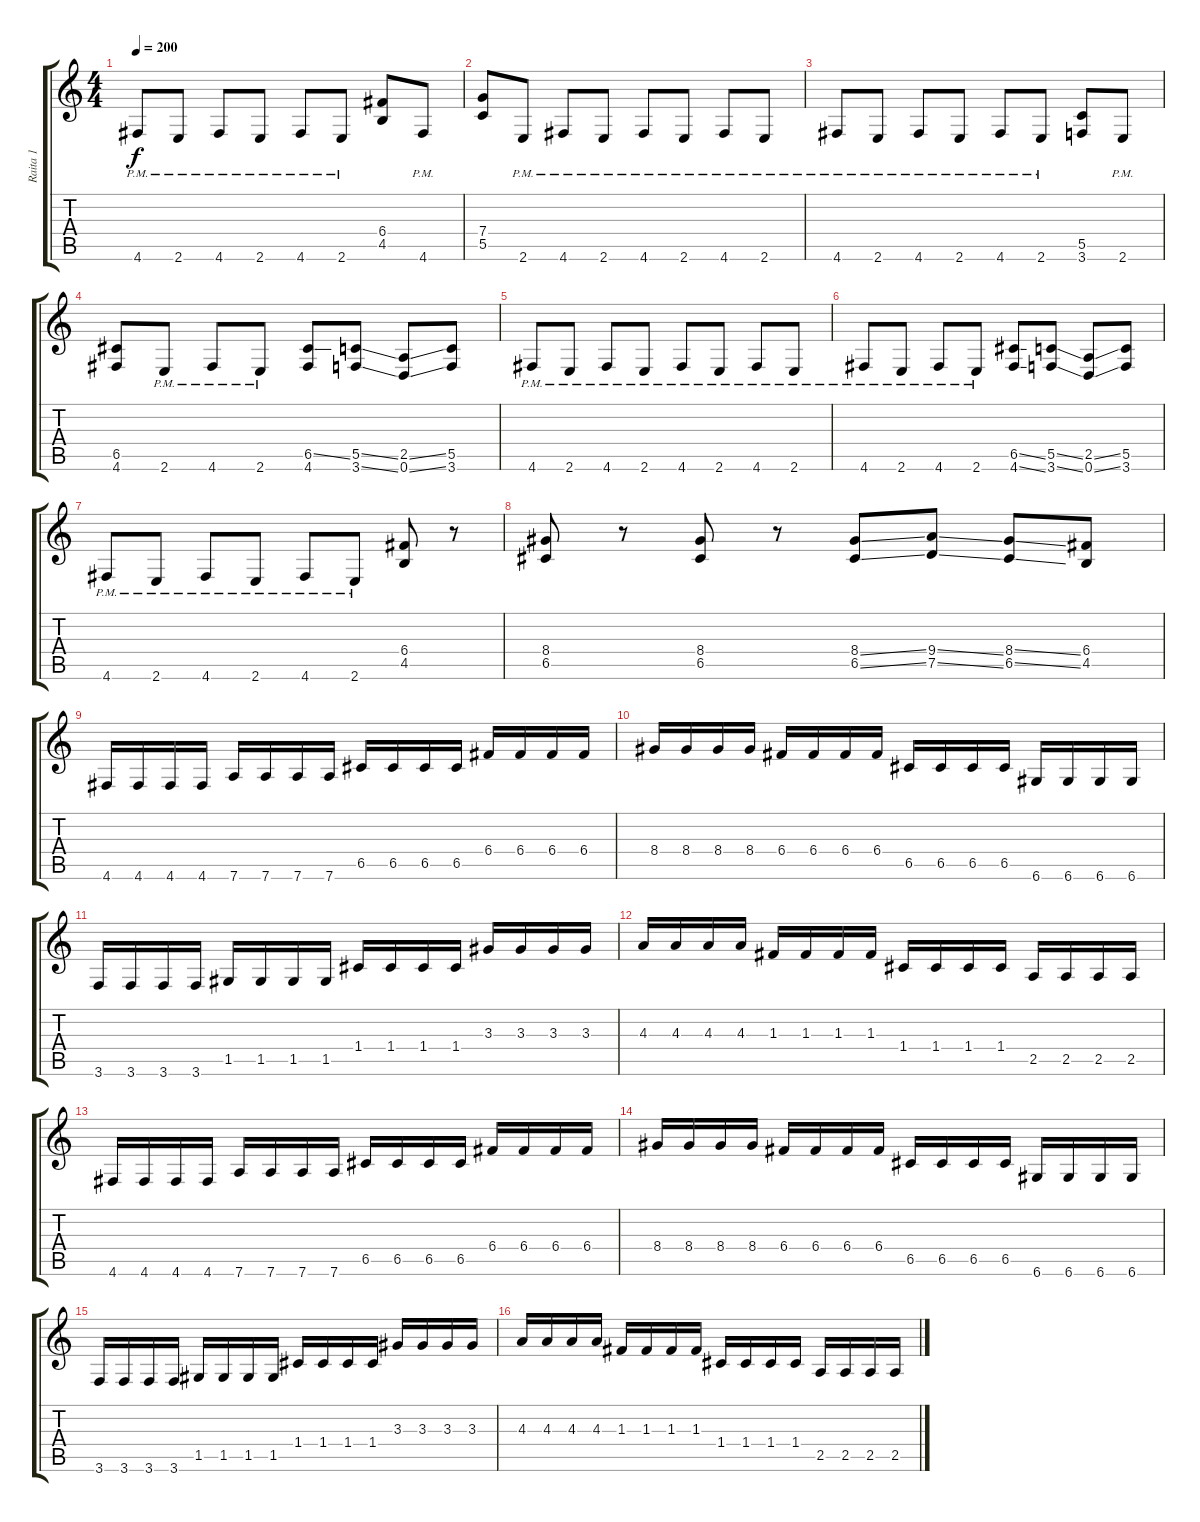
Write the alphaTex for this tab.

\track ("Raita 1" "Raita 1") {instrument distortionguitar}
\staff {score tabs}
\tuning (D4 A3 F3 C3 G2 D2) {hide}
\ts (4 4)
\tempo 200
\clef g2
\ks c
4.6{pm}.8{dy f} 2.6{pm}.8 4.6{pm}.8 2.6{pm}.8 4.6{pm}.8 2.6{pm}.8 (6.4 4.5).8 4.6{pm}.8 |
(7.4 5.5).8 2.6{pm}.8 4.6{pm}.8 2.6{pm}.8 4.6{pm}.8 2.6{pm}.8 4.6{pm}.8 2.6{pm}.8 |
4.6{pm}.8 2.6{pm}.8 4.6{pm}.8 2.6{pm}.8 4.6{pm}.8 2.6{pm}.8 (5.5 3.6).8 2.6{pm}.8 |
(6.5 4.6).8 2.6{pm}.8 4.6{pm}.8 2.6{pm}.8 (6.5{ss} 4.6).8 (5.5{ss} 3.6{ss}).8 (2.5{ss} 0.6{ss}).8 (5.5 3.6).8 |
4.6{pm}.8 2.6{pm}.8 4.6{pm}.8 2.6{pm}.8 4.6{pm}.8 2.6{pm}.8 4.6{pm}.8 2.6{pm}.8 |
4.6{pm}.8 2.6{pm}.8 4.6{pm}.8 2.6{pm}.8 (6.5{ss} 4.6{ss}).8 (5.5{ss} 3.6{ss}).8 (2.5{ss} 0.6{ss}).8 (5.5 3.6).8 |
4.6{pm}.8 2.6{pm}.8 4.6{pm}.8 2.6{pm}.8 4.6{pm}.8 2.6{pm}.8 (6.4 4.5).8 r.8 |
(8.4 6.5).8 r.8 (8.4 6.5).8 r.8 (8.4{ss} 6.5{ss}).8 (9.4{ss} 7.5{ss}).8 (8.4{ss} 6.5{ss}).8 (6.4 4.5).8 |
4.6.16 4.6.16 4.6.16 4.6.16 7.6.16 7.6.16 7.6.16 7.6.16 6.5.16 6.5.16 6.5.16 6.5.16 6.4.16 6.4.16 6.4.16 6.4.16 |
8.4.16 8.4.16 8.4.16 8.4.16 6.4.16 6.4.16 6.4.16 6.4.16 6.5.16 6.5.16 6.5.16 6.5.16 6.6.16 6.6.16 6.6.16 6.6.16 |
3.6.16 3.6.16 3.6.16 3.6.16 1.5.16 1.5.16 1.5.16 1.5.16 1.4.16 1.4.16 1.4.16 1.4.16 3.3.16 3.3.16 3.3.16 3.3.16 |
4.3.16 4.3.16 4.3.16 4.3.16 1.3.16 1.3.16 1.3.16 1.3.16 1.4.16 1.4.16 1.4.16 1.4.16 2.5.16 2.5.16 2.5.16 2.5.16 |
4.6.16 4.6.16 4.6.16 4.6.16 7.6.16 7.6.16 7.6.16 7.6.16 6.5.16 6.5.16 6.5.16 6.5.16 6.4.16 6.4.16 6.4.16 6.4.16 |
8.4.16 8.4.16 8.4.16 8.4.16 6.4.16 6.4.16 6.4.16 6.4.16 6.5.16 6.5.16 6.5.16 6.5.16 6.6.16 6.6.16 6.6.16 6.6.16 |
3.6.16 3.6.16 3.6.16 3.6.16 1.5.16 1.5.16 1.5.16 1.5.16 1.4.16 1.4.16 1.4.16 1.4.16 3.3.16 3.3.16 3.3.16 3.3.16 |
4.3.16 4.3.16 4.3.16 4.3.16 1.3.16 1.3.16 1.3.16 1.3.16 1.4.16 1.4.16 1.4.16 1.4.16 2.5.16 2.5.16 2.5.16 2.5.16
